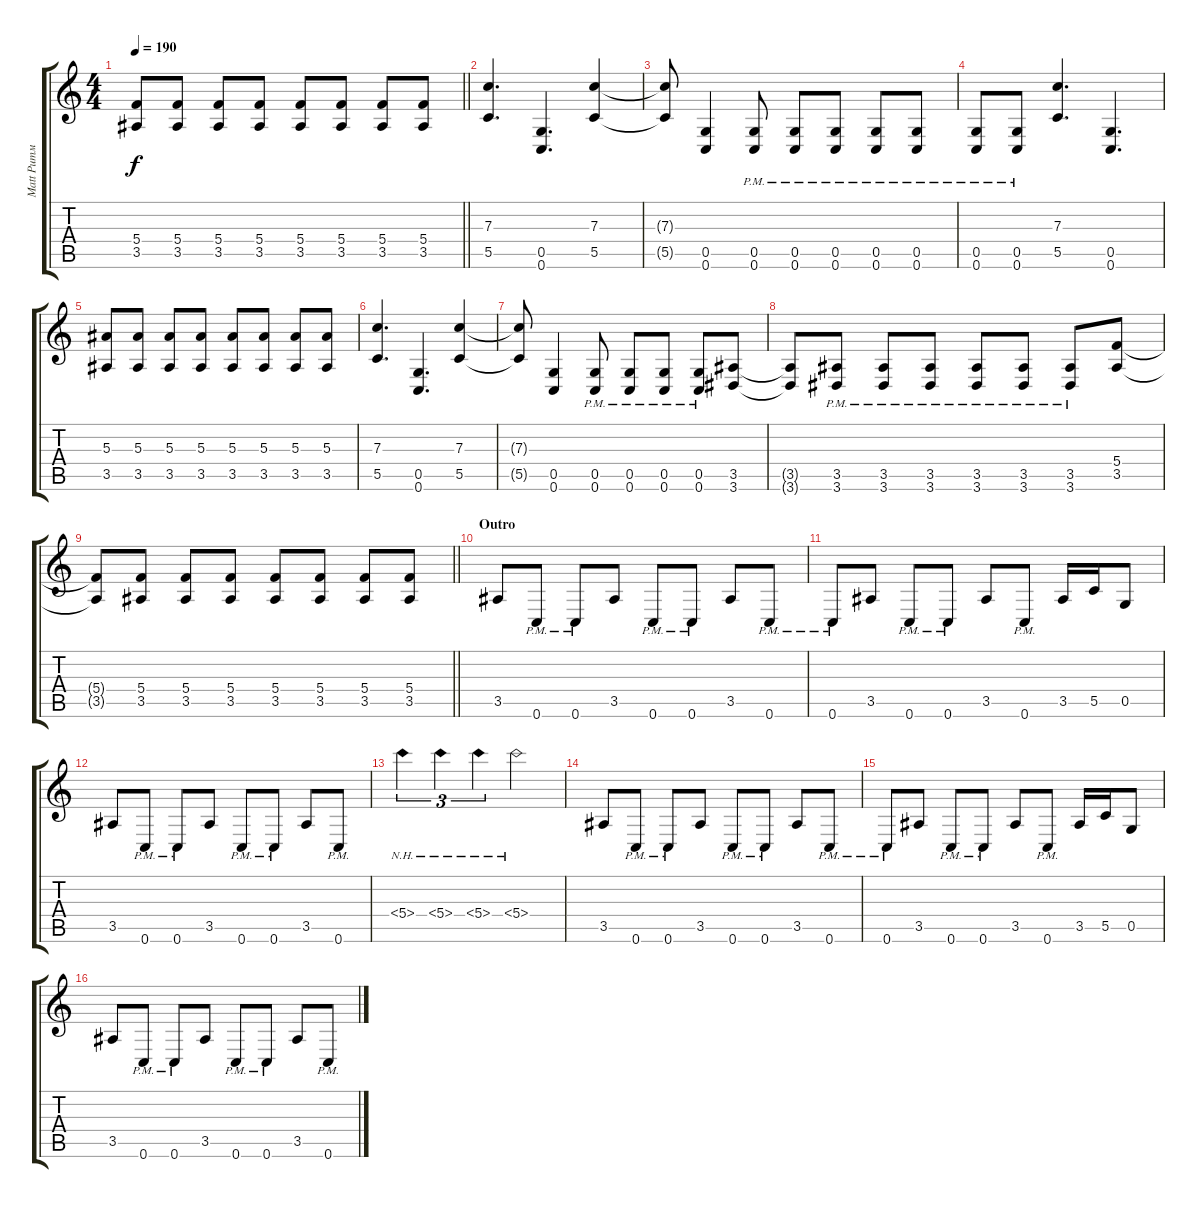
\track ("Matt Ритм" "Matt Ритм") {instrument distortionguitar}
\staff {score tabs}
\tuning (D4 A3 F3 C3 G2 C2) {hide}
\ts (4 4)
\tempo 190
\clef g2
\barLineRight lightlight
\ks c
(5.4{t} 3.5{t}).8{dy f} (5.4 3.5).8 (5.4 3.5).8 (5.4 3.5).8 (5.4 3.5).8 (5.4 3.5).8 (5.4 3.5).8 (5.4 3.5).8 |
(7.3 5.5).4{d} (0.5 0.6).4{d} (7.3 5.5).4 |
(7.3{t} 5.5{t}).8 (0.5 0.6).4 (0.5{pm} 0.6{pm}).8 (0.5{pm} 0.6{pm}).8 (0.5{pm} 0.6{pm}).8 (0.5{pm} 0.6{pm}).8 (0.5{pm} 0.6{pm}).8 |
(0.5{pm} 0.6{pm}).8 (0.5{pm} 0.6{pm}).8 (7.3 5.5).4{d} (0.5 0.6).4{d} |
(5.3 3.5).8 (5.3 3.5).8 (5.3 3.5).8 (5.3 3.5).8 (5.3 3.5).8 (5.3 3.5).8 (5.3 3.5).8 (5.3 3.5).8 |
(7.3 5.5).4{d} (0.5 0.6).4{d} (7.3 5.5).4 |
(7.3{t} 5.5{t}).8 (0.5 0.6).4 (0.5{pm} 0.6{pm}).8 (0.5{pm} 0.6{pm}).8 (0.5{pm} 0.6{pm}).8 (0.5{pm} 0.6{pm}).8 (3.5 3.6).8 |
(3.5{t} 3.6{t}).8 (3.5{pm} 3.6{pm}).8 (3.5{pm} 3.6{pm}).8 (3.5{pm} 3.6{pm}).8 (3.5{pm} 3.6{pm}).8 (3.5{pm} 3.6{pm}).8 (3.5{pm} 3.6{pm}).8 (5.4 3.5).8 |
\barLineRight lightlight
(5.4{t} 3.5{t}).8 (5.4 3.5).8 (5.4 3.5).8 (5.4 3.5).8 (5.4 3.5).8 (5.4 3.5).8 (5.4 3.5).8 (5.4 3.5).8 |
\section ("" "Outro")
3.5.8 0.6{pm}.8 0.6{pm}.8 3.5.8 0.6{pm}.8 0.6{pm}.8 3.5.8 0.6{pm}.8 |
0.6{pm}.8 3.5.8 0.6{pm}.8 0.6{pm}.8 3.5.8 0.6{pm}.8 3.5.16 5.5.16 0.5.8 |
3.5.8 0.6{pm}.8 0.6{pm}.8 3.5.8 0.6{pm}.8 0.6{pm}.8 3.5.8 0.6{pm}.8 |
5.4{nh}.4{tu (3 2)} 5.4{nh}.4{tu (3 2)} 5.4{nh}.4{tu (3 2)} 5.4{nh}.2 |
3.5.8 0.6{pm}.8 0.6{pm}.8 3.5.8 0.6{pm}.8 0.6{pm}.8 3.5.8 0.6{pm}.8 |
0.6{pm}.8 3.5.8 0.6{pm}.8 0.6{pm}.8 3.5.8 0.6{pm}.8 3.5.16 5.5.16 0.5.8 |
3.5.8 0.6{pm}.8 0.6{pm}.8 3.5.8 0.6{pm}.8 0.6{pm}.8 3.5.8 0.6{pm}.8
